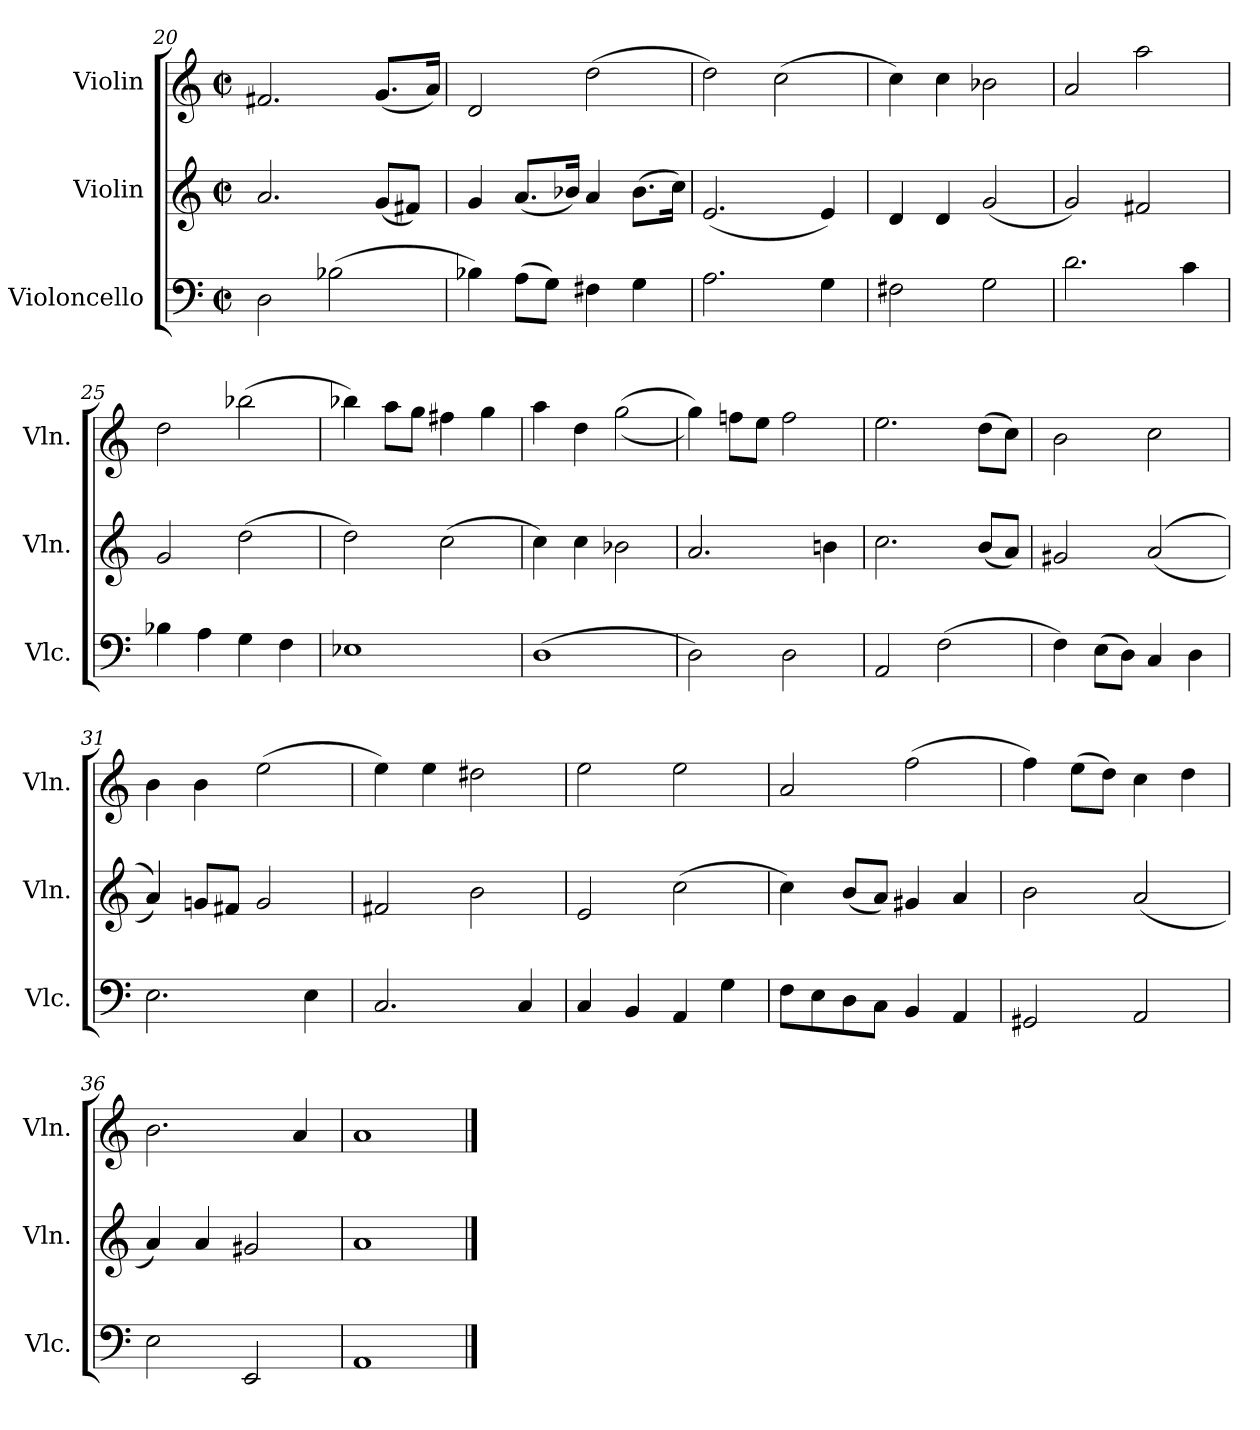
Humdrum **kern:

**kern	**kern	**kern
*part3	*part2	*part1
*staff3	*staff2	*staff1
*I"Violoncello	*I"Violin	*I"Violin
*I'Vlc.	*I'Vln.	*I'Vln.
*clefF4	*clefG2	*clefG2
*k[]	*k[]	*k[]
*C:	*C:	*C:
*M2/2	*M2/2	*M2/2
*met(c|)	*met(c|)	*met(c|)
=20	=20	=20
2D\	2.a/	2.f#X/
(2B-X\	.	.
.	(8g/L	(8.g/L
.	8f#X/J)	.
.	.	16a/Jk)
!!LO:LB:g=z
=21	=21	=21
4B-X\)	4g/	2d/
(8A\L	(8.a/L	.
8G\J)	.	.
.	16b-X/Jk)	.
4F#X\	4a/	(2dd\
4G\	(8.b-\L	.
.	16cc\Jk)	.
=22	=22	=22
2.A\	(2.e/	2dd\)
.	.	(2cc\
4G\	4e/)	.
=23	=23	=23
2F#X\	4d/	4cc\)
.	4d/	4cc\
2G\	(2g/	2b-X\
=24	=24	=24
2.d\	2g/)	2a/
.	2f#X/	2aa\
4c\	.	.
=25	=25	=25
4B-X\	2g/	2dd\
4A\	.	.
4G\	(2dd\	(2bb-X\
4F\	.	.
=26	=26	=26
1E-X	2dd\)	4bb-X\)
.	.	8aa\L
.	.	8gg\J
.	(2cc\	4ff#X\
.	.	4gg\
=27	=27	=27
(1D	4cc\)	4aa\
.	4cc\	4dd\
.	2b-X\	((2gg\
=28	=28	=28
2D\)	2.a/	4gg\))
.	.	8ffn\L
.	.	8ee\J
2D\	.	2ff\
.	4bn\	.
=29	=29	=29
2AA/	2.cc\	2.ee\
(2F\	.	.
.	(8b/L	(8dd\L
.	8a/J)	8cc\J)
=30	=30	=30
4F\)	2g#X/	2b\
(8E\L	.	.
8D\J)	.	.
4C/	((2a/	2cc\
4D\	.	.
!!LO:LB:g=z
=31	=31	=31
2.E\	4a/))	4b\
.	8gn/L	4b\
.	8f#X/J	.
.	2g/	(2ee\
4E\	.	.
=32	=32	=32
2.C/	2f#X/	4ee\)
.	.	4ee\
.	2b\	2dd#X\
4C/	.	.
=33	=33	=33
4C/	2e/	2ee\
4BB/	.	.
4AA/	(2cc\	2ee\
4G\	.	.
=34	=34	=34
8F\L	4cc\)	2a/
8E\	.	.
8D\	(8b/L	.
8C\J	8a/J)	.
4BB/	4g#X/	(2ff\
4AA/	4a/	.
=35	=35	=35
2GG#X/	2b\	4ff\)
.	.	(8ee\L
.	.	8dd\J)
2AA/	(2a/	4cc\
.	.	4dd\
=36	=36	=36
2E\	4a/)	2.b\
.	4a/	.
2EE/	2g#X/	.
.	.	4a/
=37	=37	=37
1AA	1a	1a
==	==	==
*-	*-	*-
